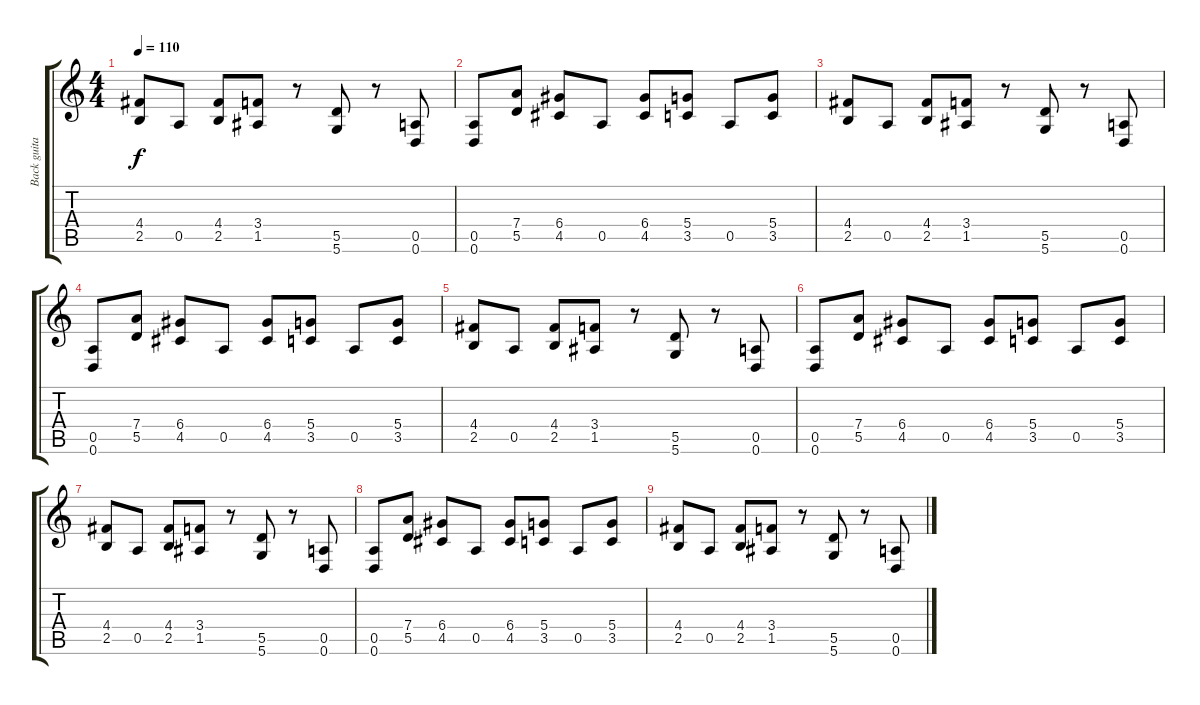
\track ("Back guitar" "Back guita") {instrument distortionguitar}
\staff {score tabs}
\tuning (E4 B3 G3 D3 A2 D2) {hide}
\ts (4 4)
\tempo 110
\clef g2
\ks c
(4.4 2.5).8{dy f} 0.5.8 (4.4 2.5).8 (3.4 1.5).8 r.8 (5.5 5.6).8 r.8 (0.5 0.6).8 |
(0.5 0.6).8 (7.4 5.5).8 (6.4 4.5).8 0.5.8 (6.4 4.5).8 (5.4 3.5).8 0.5.8 (5.4 3.5).8 |
(4.4 2.5).8 0.5.8 (4.4 2.5).8 (3.4 1.5).8 r.8 (5.5 5.6).8 r.8 (0.5 0.6).8 |
(0.5 0.6).8 (7.4 5.5).8 (6.4 4.5).8 0.5.8 (6.4 4.5).8 (5.4 3.5).8 0.5.8 (5.4 3.5).8 |
(4.4 2.5).8 0.5.8 (4.4 2.5).8 (3.4 1.5).8 r.8 (5.5 5.6).8 r.8 (0.5 0.6).8 |
(0.5 0.6).8 (7.4 5.5).8 (6.4 4.5).8 0.5.8 (6.4 4.5).8 (5.4 3.5).8 0.5.8 (5.4 3.5).8 |
(4.4 2.5).8 0.5.8 (4.4 2.5).8 (3.4 1.5).8 r.8 (5.5 5.6).8 r.8 (0.5 0.6).8 |
(0.5 0.6).8 (7.4 5.5).8 (6.4 4.5).8 0.5.8 (6.4 4.5).8 (5.4 3.5).8 0.5.8 (5.4 3.5).8 |
(4.4 2.5).8 0.5.8 (4.4 2.5).8 (3.4 1.5).8 r.8 (5.5 5.6).8 r.8 (0.5 0.6).8
